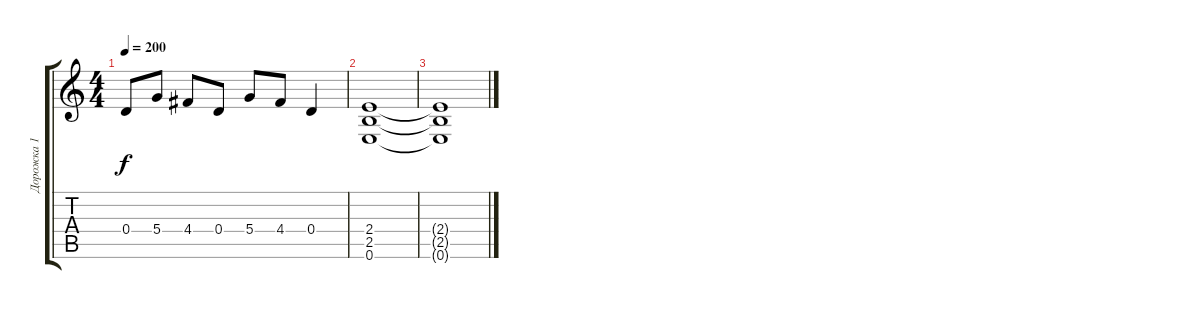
\track ("Дорожка 1" "Дорожка 1") {instrument overdrivenguitar}
\staff {score tabs}
\tuning (E4 B3 G3 D3 A2 E2) {hide}
\ts (4 4)
\tempo 200
\clef g2
\ks c
0.4.8{dy f} 5.4.8 4.4.8 0.4.8 5.4.8 4.4.8 0.4.4 |
(2.4 2.5 0.6).1{instrument overdrivenguitar} |
(2.4{t} 2.5{t} 0.6{t}).1
